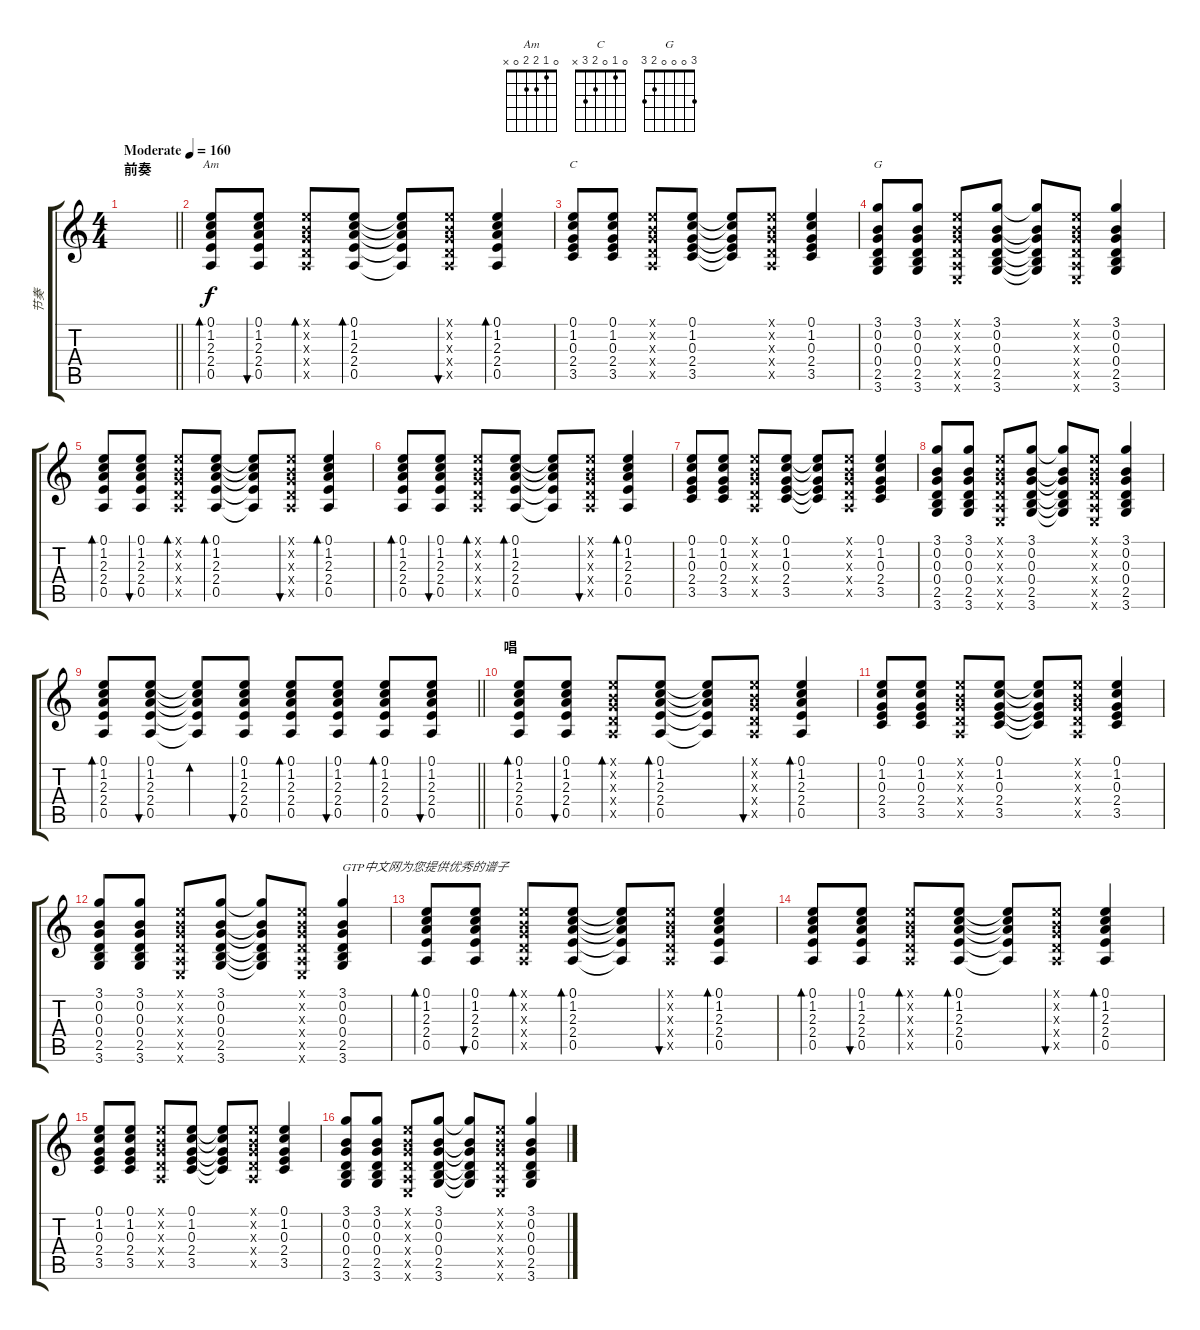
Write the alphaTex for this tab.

\track ("节奏" "节奏") {instrument acousticguitarsteel}
\staff {score tabs}
\tuning (E4 B3 G3 D3 A2 E2) {hide}
\chord ("Am" 0 1 2 2 0 x)
\chord ("C" 0 1 0 2 3 x)
\chord ("G" 3 0 0 0 2 3)
\ts (4 4)
\section ("" "前奏")
\tempo (160 "Moderate")
\clef g2
\barLineRight lightlight
\ks c
|
(0.1 1.2 2.3 2.4 0.5).8{bd 60 ch "Am"} (0.1 1.2 2.3 2.4 0.5).8{bu 60} (0.1{x} 0.2{x} 0.3{x} 0.4{x} 0.5{x}).8{bd 60} (0.1 1.2 2.3 2.4 0.5).8{bd 60} (0.1{t} 1.2{t} 2.3{t} 2.4{t} 0.5{t}).8 (0.1{x} 0.2{x} 0.3{x} 0.4{x} 0.5{x}).8{bu 60} (0.1 1.2 2.3 2.4 0.5).4{bd 60} |
(0.1 1.2 0.3 2.4 3.5).8{ch "C"} (0.1 1.2 0.3 2.4 3.5).8 (0.1{x} 0.2{x} 0.3{x} 0.4{x} 0.5{x}).8 (0.1 1.2 0.3 2.4 3.5).8 (0.1{t} 1.2{t} 0.3{t} 2.4{t} 3.5{t}).8 (0.1{x} 0.2{x} 0.3{x} 0.4{x} 0.5{x}).8 (0.1 1.2 0.3 2.4 3.5).4 |
(3.1 0.2 0.3 0.4 2.5 3.6).8{ch "G"} (3.1 0.2 0.3 0.4 2.5 3.6).8 (0.1{x} 0.2{x} 0.3{x} 0.4{x} 0.5{x} 0.6{x}).8 (3.1 0.2 0.3 0.4 2.5 3.6).8 (3.1{t} 0.2{t} 0.3{t} 0.4{t} 2.5{t} 3.6{t}).8 (0.1{x} 0.2{x} 0.3{x} 0.4{x} 0.5{x} 0.6{x}).8 (3.1 0.2 0.3 0.4 2.5 3.6).4 |
(0.1 1.2 2.3 2.4 0.5).8{bd 60} (0.1 1.2 2.3 2.4 0.5).8{bu 60} (0.1{x} 0.2{x} 0.3{x} 0.4{x} 0.5{x}).8{bd 60} (0.1 1.2 2.3 2.4 0.5).8{bd 60} (0.1{t} 1.2{t} 2.3{t} 2.4{t} 0.5{t}).8 (0.1{x} 0.2{x} 0.3{x} 0.4{x} 0.5{x}).8{bu 60} (0.1 1.2 2.3 2.4 0.5).4{bd 60} |
(0.1 1.2 2.3 2.4 0.5).8{bd 60} (0.1 1.2 2.3 2.4 0.5).8{bu 60} (0.1{x} 0.2{x} 0.3{x} 0.4{x} 0.5{x}).8{bd 60} (0.1 1.2 2.3 2.4 0.5).8{bd 60} (0.1{t} 1.2{t} 2.3{t} 2.4{t} 0.5{t}).8 (0.1{x} 0.2{x} 0.3{x} 0.4{x} 0.5{x}).8{bu 60} (0.1 1.2 2.3 2.4 0.5).4{bd 60} |
(0.1 1.2 0.3 2.4 3.5).8 (0.1 1.2 0.3 2.4 3.5).8 (0.1{x} 0.2{x} 0.3{x} 0.4{x} 0.5{x}).8 (0.1 1.2 0.3 2.4 3.5).8 (0.1{t} 1.2{t} 0.3{t} 2.4{t} 3.5{t}).8 (0.1{x} 0.2{x} 0.3{x} 0.4{x} 0.5{x}).8 (0.1 1.2 0.3 2.4 3.5).4 |
(3.1 0.2 0.3 0.4 2.5 3.6).8 (3.1 0.2 0.3 0.4 2.5 3.6).8 (0.1{x} 0.2{x} 0.3{x} 0.4{x} 0.5{x} 0.6{x}).8 (3.1 0.2 0.3 0.4 2.5 3.6).8 (3.1{t} 0.2{t} 0.3{t} 0.4{t} 2.5{t} 3.6{t}).8 (0.1{x} 0.2{x} 0.3{x} 0.4{x} 0.5{x} 0.6{x}).8 (3.1 0.2 0.3 0.4 2.5 3.6).4 |
\barLineRight lightlight
(0.1 1.2 2.3 2.4 0.5).8{bd 60} (0.1 1.2 2.3 2.4 0.5).8{bu 60} (0.1{t} 1.2{t} 2.3{t} 2.4{t} 0.5{t}).8{bd 60} (0.1 1.2 2.3 2.4 0.5).8{bu 60} (0.1 1.2 2.3 2.4 0.5).8{bd 60} (0.1 1.2 2.3 2.4 0.5).8{bu 60} (0.1 1.2 2.3 2.4 0.5).8{bd 60} (0.1 1.2 2.3 2.4 0.5).8{bu 60} |
\section ("" "唱")
(0.1 1.2 2.3 2.4 0.5).8{bd 60} (0.1 1.2 2.3 2.4 0.5).8{bu 60} (0.1{x} 0.2{x} 0.3{x} 0.4{x} 0.5{x}).8{bd 60} (0.1 1.2 2.3 2.4 0.5).8{bd 60} (0.1{t} 1.2{t} 2.3{t} 2.4{t} 0.5{t}).8 (0.1{x} 0.2{x} 0.3{x} 0.4{x} 0.5{x}).8{bu 60} (0.1 1.2 2.3 2.4 0.5).4{bd 60} |
(0.1 1.2 0.3 2.4 3.5).8 (0.1 1.2 0.3 2.4 3.5).8 (0.1{x} 0.2{x} 0.3{x} 0.4{x} 0.5{x}).8 (0.1 1.2 0.3 2.4 3.5).8 (0.1{t} 1.2{t} 0.3{t} 2.4{t} 3.5{t}).8 (0.1{x} 0.2{x} 0.3{x} 0.4{x} 0.5{x}).8 (0.1 1.2 0.3 2.4 3.5).4 |
(3.1 0.2 0.3 0.4 2.5 3.6).8 (3.1 0.2 0.3 0.4 2.5 3.6).8 (0.1{x} 0.2{x} 0.3{x} 0.4{x} 0.5{x} 0.6{x}).8 (3.1 0.2 0.3 0.4 2.5 3.6).8 (3.1{t} 0.2{t} 0.3{t} 0.4{t} 2.5{t} 3.6{t}).8 (0.1{x} 0.2{x} 0.3{x} 0.4{x} 0.5{x} 0.6{x}).8 (3.1 0.2 0.3 0.4 2.5 3.6).4{txt "GTP中文网为您提供优秀的谱子"} |
(0.1 1.2 2.3 2.4 0.5).8{bd 60} (0.1 1.2 2.3 2.4 0.5).8{bu 60} (0.1{x} 0.2{x} 0.3{x} 0.4{x} 0.5{x}).8{bd 60} (0.1 1.2 2.3 2.4 0.5).8{bd 60} (0.1{t} 1.2{t} 2.3{t} 2.4{t} 0.5{t}).8 (0.1{x} 0.2{x} 0.3{x} 0.4{x} 0.5{x}).8{bu 60} (0.1 1.2 2.3 2.4 0.5).4{bd 60} |
(0.1 1.2 2.3 2.4 0.5).8{bd 60} (0.1 1.2 2.3 2.4 0.5).8{bu 60} (0.1{x} 0.2{x} 0.3{x} 0.4{x} 0.5{x}).8{bd 60} (0.1 1.2 2.3 2.4 0.5).8{bd 60} (0.1{t} 1.2{t} 2.3{t} 2.4{t} 0.5{t}).8 (0.1{x} 0.2{x} 0.3{x} 0.4{x} 0.5{x}).8{bu 60} (0.1 1.2 2.3 2.4 0.5).4{bd 60} |
(0.1 1.2 0.3 2.4 3.5).8 (0.1 1.2 0.3 2.4 3.5).8 (0.1{x} 0.2{x} 0.3{x} 0.4{x} 0.5{x}).8 (0.1 1.2 0.3 2.4 3.5).8 (0.1{t} 1.2{t} 0.3{t} 2.4{t} 3.5{t}).8 (0.1{x} 0.2{x} 0.3{x} 0.4{x} 0.5{x}).8 (0.1 1.2 0.3 2.4 3.5).4 |
(3.1 0.2 0.3 0.4 2.5 3.6).8 (3.1 0.2 0.3 0.4 2.5 3.6).8 (0.1{x} 0.2{x} 0.3{x} 0.4{x} 0.5{x} 0.6{x}).8 (3.1 0.2 0.3 0.4 2.5 3.6).8 (3.1{t} 0.2{t} 0.3{t} 0.4{t} 2.5{t} 3.6{t}).8 (0.1{x} 0.2{x} 0.3{x} 0.4{x} 0.5{x} 0.6{x}).8 (3.1 0.2 0.3 0.4 2.5 3.6).4
